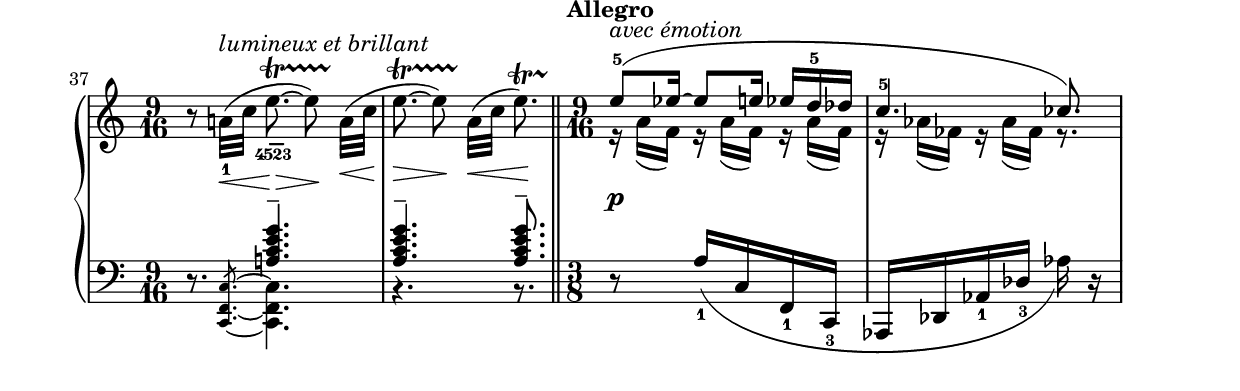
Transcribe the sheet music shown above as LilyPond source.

%%%%%%%%%%%%%%%%%%%%%%%%%%%%%%%%%
%%% SCRIABIN		      %%%
%%% Piano Sonata No.10, Op.70 %%%
%%%%%%%%%%%%%%%%%%%%%%%%%%%%%%%%%

\include "lilypond-book-preamble.ly"

RH-A = \relative c'' {
  \time 9/16
  \set Score.currentBarNumber = #37
  \override Fingering.direction = #-1
  \override Slur.details.free-head-distance = #1
  \bar ""
  r8 a!32(\< -1 ^\markup \italic "lumineux et brillant" c
  e8.~\>\startTrillSpan
  \finger
        \markup
        \override #'(baseline-skip . 0)
        \column {
          \translate #'(1.5 . 1.5)
          \override #'(thickness . 2)
          \draw-line #'(1.25 . 0)
          "4523" }  8)\noBeam\!
  \override DynamicLineSpanner.Y-offset = #-5.5
  a,32(\<\stopTrillSpan c |
  e8.~\>\startTrillSpan 8)\noBeam\!
  a,32(\<\stopTrillSpan c e8.)\!
    -\tweak to-barline ##t \startTrillSpan \bar "||"
  \set Staff.timeSignatureFraction = 9/16
  \tempo "Allegro"
  \voiceOne
  \override Slur.details.free-head-distance = #2
  e8(\stopTrillSpan
    -5
    -\markup \italic "avec émotion"
  es16~ 8 e16 es d-5 des |
  c4.-5 ces8.) |
}

RH-B = \relative c'' {
  s8.*6 |
  \voiceTwo
  \repeat unfold 3 { r16 a( f) } |
  \repeat unfold 2 { r16 as( fes) } r8. |
}

LH-A = \relative c' {
  \time 9/16
  \clef bass
  r8.
  \voiceOne
  <a! c e g>4.-- |
  q-- q8.-- |
  \set Staff.timeSignatureFraction = 3/8
  \scaleDurations 3/2 {
  \oneVoice
  r8
  \override Fingering.direction = #-1
  \shape #'((0 . -1.5)(0 . -0.75)(0 . -0.75)(0 . -1.5))Slur
  a16[_(-1 c, f,-1 c]-3 as[ des as'-1 des]
    -\tweak extra-offset #'(0 . 2)-3
  as') r |
  }
}

LH-B = \relative c, {
  s8.*2/3
  \once \override Flag.stroke-style = #"grace"
  \magnifyMusic 0.75 {
  <c f c'>8.*1/3~ }
  \voiceTwo
  q4. |
  \override Rest.staff-position = #-2
  r r8. |
}

dyn = {
  s8.*6 |
  s8-\tweak Y-offset #-8 \p
}

\score {

\new PianoStaff
  <<
    \new Staff
    <<
      \new Voice { \RH-A }
      \new Voice { \RH-B }
    >>
    \new Dynamics \dyn
    \new Staff
    <<
      \new Voice { \LH-A }
      \new Voice { \LH-B }
    >>
  >>

  \layout {
    \context {
      \Staff
      \remove "Dot_column_engraver"
    }
    \context {
      \Voice
      \consists "Dot_column_engraver"
    }
  }
}
